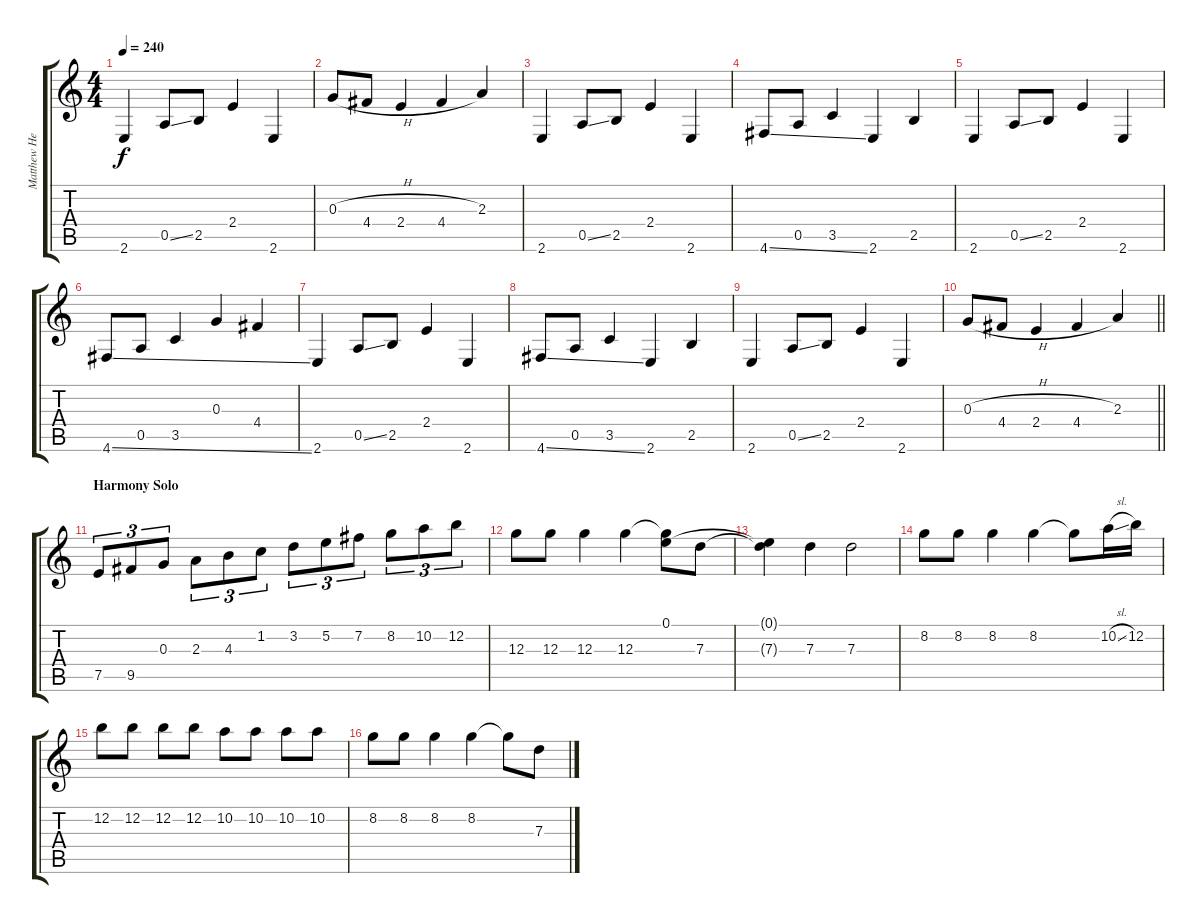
\track ("Matthew Heafy" "Matthew He") {instrument distortionguitar}
\staff {score tabs}
\tuning (E4 B3 G3 D3 A2 D2) {hide}
\ts (4 4)
\tempo 240
\clef g2
\ks c
2.6.4{dy f} 0.5{ss}.8 2.5.8 2.4.4 2.6.4 |
0.3{h}.8 4.4.8 2.4.4 4.4.4 2.3.4 |
2.6.4 0.5{ss}.8 2.5.8 2.4.4 2.6.4 |
4.6{ss}.8 0.5.8 3.5.4 2.6.4 2.5.4 |
2.6.4 0.5{ss}.8 2.5.8 2.4.4 2.6.4 |
4.6{ss}.8 0.5.8 3.5.4 0.3.4 4.4.4 |
2.6.4 0.5{ss}.8 2.5.8 2.4.4 2.6.4 |
4.6{ss}.8 0.5.8 3.5.4 2.6.4 2.5.4 |
2.6.4 0.5{ss}.8 2.5.8 2.4.4 2.6.4 |
\barLineRight lightlight
0.3{h}.8 4.4.8 2.4.4 4.4.4 2.3.4 |
\section ("" "Harmony Solo")
7.5.8{tu (3 2)} 9.5.8{tu (3 2)} 0.3.8{tu (3 2)} 2.3.8{tu (3 2)} 4.3.8{tu (3 2)} 1.2.8{tu (3 2)} 3.2.8{tu (3 2)} 5.2.8{tu (3 2)} 7.2.8{tu (3 2)} 8.2.8{tu (3 2)} 10.2.8{tu (3 2)} 12.2.8{tu (3 2)} |
12.3.8 12.3.8 12.3.4 12.3.4 (0.1 12.3{t}).8 7.3.8 |
(0.1{t} 7.3{t}).4 7.3.4 7.3.2 |
8.2.8 8.2.8 8.2.4 8.2.4 8.2{t}.8 10.2{sl}.16 12.2.16 |
12.2.8 12.2.8 12.2.8 12.2.8 10.2.8 10.2.8 10.2.8 10.2.8 |
8.2.8 8.2.8 8.2.4 8.2.4 8.2{t}.8 7.3.8
